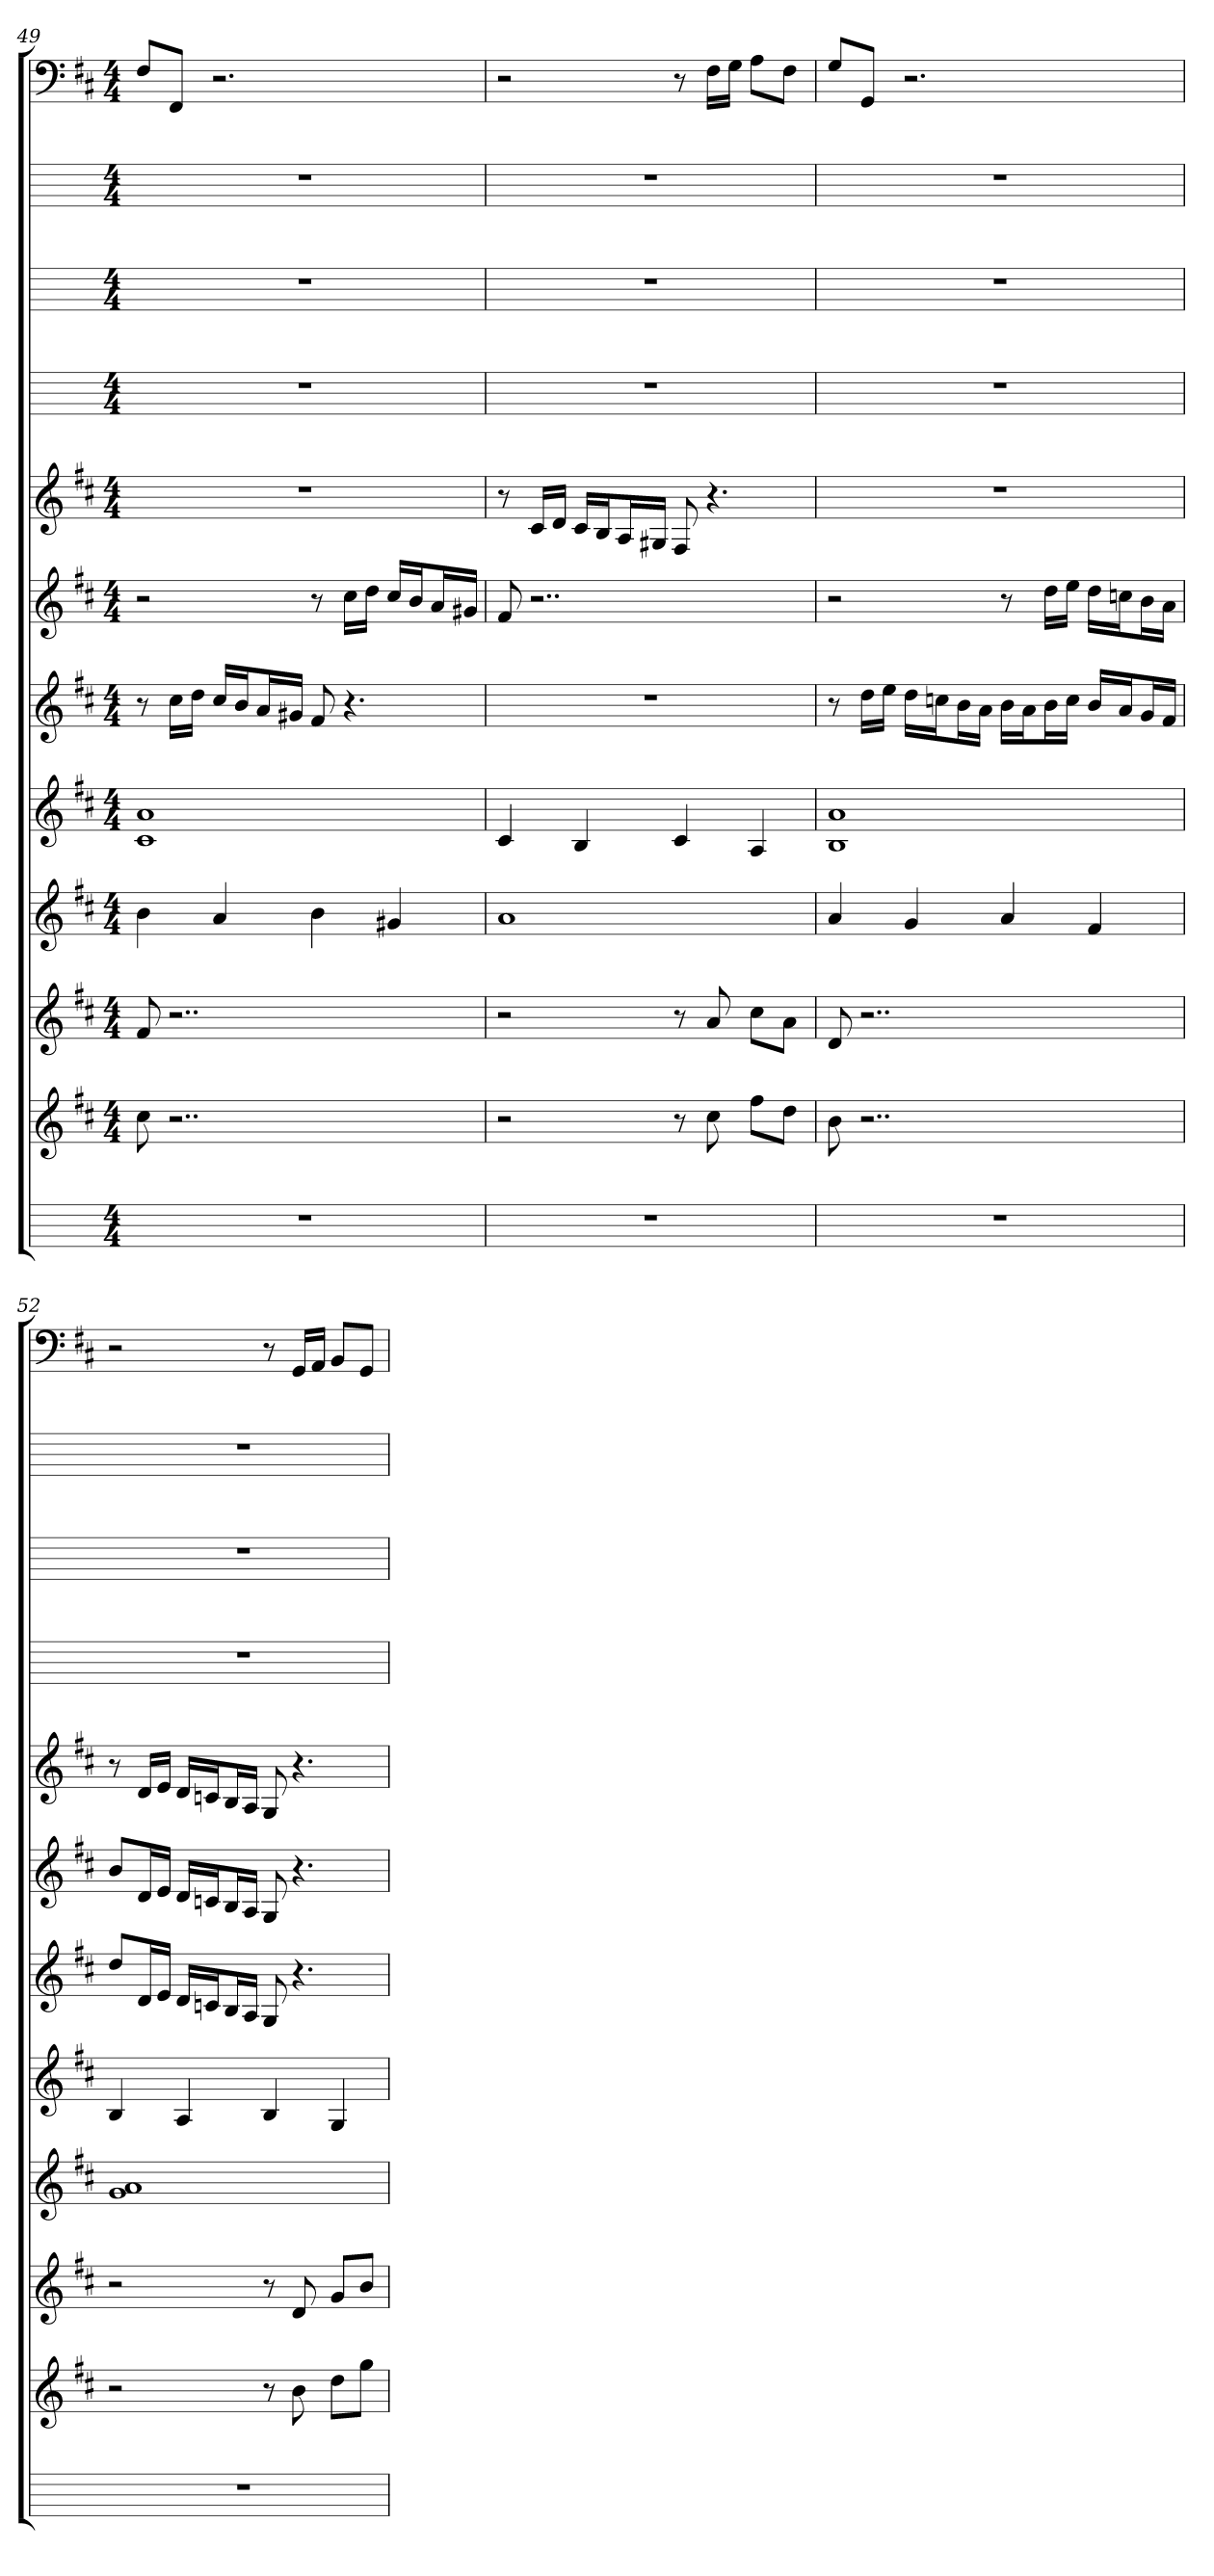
**kern	**kern	**kern	**kern	**kern	**kern	**kern	**kern	**kern	**kern	**kern	**kern
*part12	*part11	*part10	*part9	*part8	*part7	*part6	*part5	*part4	*part3	*part2	*part1
*staff12	*staff11	*staff10	*staff9	*staff8	*staff7	*staff6	*staff5	*staff4	*staff3	*staff2	*staff1
*k[]	*k[f#c#]	*k[f#c#]	*k[f#c#]	*k[f#c#]	*k[f#c#]	*k[f#c#]	*k[f#c#]	*k[]	*k[]	*k[]	*k[f#c#]
*M4/4	*M4/4	*M4/4	*M4/4	*M4/4	*M4/4	*M4/4	*M4/4	*M4/4	*M4/4	*M4/4	*M4/4
=49	=49	=49	=49	=49	=49	=49	=49	=49	=49	=49	=49
1r	8cc#	8f#	4b	1c# 1a	8r	2r	1r	1r	1r	1r	8F#L
.	2..r	2..r	.	.	16cc#LL	.	.	.	.	.	8FF#J
.	.	.	.	.	16ddJJ	.	.	.	.	.	.
.	.	.	4a	.	16cc#LL	.	.	.	.	.	2.r
.	.	.	.	.	16bJ	.	.	.	.	.	.
.	.	.	.	.	16aL	.	.	.	.	.	.
.	.	.	.	.	16g#XJJ	.	.	.	.	.	.
.	.	.	4b	.	8f#	8r	.	.	.	.	.
.	.	.	.	.	4.r	16cc#LL	.	.	.	.	.
.	.	.	.	.	.	16ddJJ	.	.	.	.	.
.	.	.	4g#X	.	.	16cc#LL	.	.	.	.	.
.	.	.	.	.	.	16bJ	.	.	.	.	.
.	.	.	.	.	.	16aL	.	.	.	.	.
.	.	.	.	.	.	16g#XJJ	.	.	.	.	.
=50	=50	=50	=50	=50	=50	=50	=50	=50	=50	=50	=50
1r	2r	2r	1a	4c#	1r	8f#	8r	1r	1r	1r	2r
.	.	.	.	.	.	2..r	16c#LL	.	.	.	.
.	.	.	.	.	.	.	16dJJ	.	.	.	.
.	.	.	.	4B	.	.	16c#LL	.	.	.	.
.	.	.	.	.	.	.	16BJ	.	.	.	.
.	.	.	.	.	.	.	16AL	.	.	.	.
.	.	.	.	.	.	.	16G#XJJ	.	.	.	.
.	8r	8r	.	4c#	.	.	8F#	.	.	.	8r
.	8cc#	8a	.	.	.	.	4.r	.	.	.	16F#LL
.	.	.	.	.	.	.	.	.	.	.	16GJJ
.	8ff#L	8cc#L	.	4A	.	.	.	.	.	.	8AL
.	8ddJ	8aJ	.	.	.	.	.	.	.	.	8F#J
=51	=51	=51	=51	=51	=51	=51	=51	=51	=51	=51	=51
1r	8b	8d	4a	1B 1a	8r	2r	1r	1r	1r	1r	8GL
.	2..r	2..r	.	.	16ddLL	.	.	.	.	.	8GGJ
.	.	.	.	.	16eeJJ	.	.	.	.	.	.
.	.	.	4g	.	16ddLL	.	.	.	.	.	2.r
.	.	.	.	.	16ccnJ	.	.	.	.	.	.
.	.	.	.	.	16bL	.	.	.	.	.	.
.	.	.	.	.	16aJJ	.	.	.	.	.	.
.	.	.	4a	.	16bLL	8r	.	.	.	.	.
.	.	.	.	.	16aJ	.	.	.	.	.	.
.	.	.	.	.	16bL	16ddLL	.	.	.	.	.
.	.	.	.	.	16ccJJ	16eeJJ	.	.	.	.	.
.	.	.	4f#	.	16bLL	16ddLL	.	.	.	.	.
.	.	.	.	.	16aJ	16ccnJ	.	.	.	.	.
.	.	.	.	.	16gL	16bL	.	.	.	.	.
.	.	.	.	.	16f#JJ	16aJJ	.	.	.	.	.
=52	=52	=52	=52	=52	=52	=52	=52	=52	=52	=52	=52
1r	2r	2r	1g 1a	4B	8ddL	8bL	8r	1r	1r	1r	2r
.	.	.	.	.	16dL	16dL	16dLL	.	.	.	.
.	.	.	.	.	16eJJ	16eJJ	16eJJ	.	.	.	.
.	.	.	.	4A	16dLL	16dLL	16dLL	.	.	.	.
.	.	.	.	.	16cnJ	16cnJ	16cnJ	.	.	.	.
.	.	.	.	.	16BL	16BL	16BL	.	.	.	.
.	.	.	.	.	16AJJ	16AJJ	16AJJ	.	.	.	.
.	8r	8r	.	4B	8G	8G	8G	.	.	.	8r
.	8b	8d	.	.	4.r	4.r	4.r	.	.	.	16GGLL
.	.	.	.	.	.	.	.	.	.	.	16AAJJ
.	8ddL	8gL	.	4G	.	.	.	.	.	.	8BBL
.	8ggJ	8bJ	.	.	.	.	.	.	.	.	8GGJ
=	=	=	=	=	=	=	=	=	=	=	=
*-	*-	*-	*-	*-	*-	*-	*-	*-	*-	*-	*-
